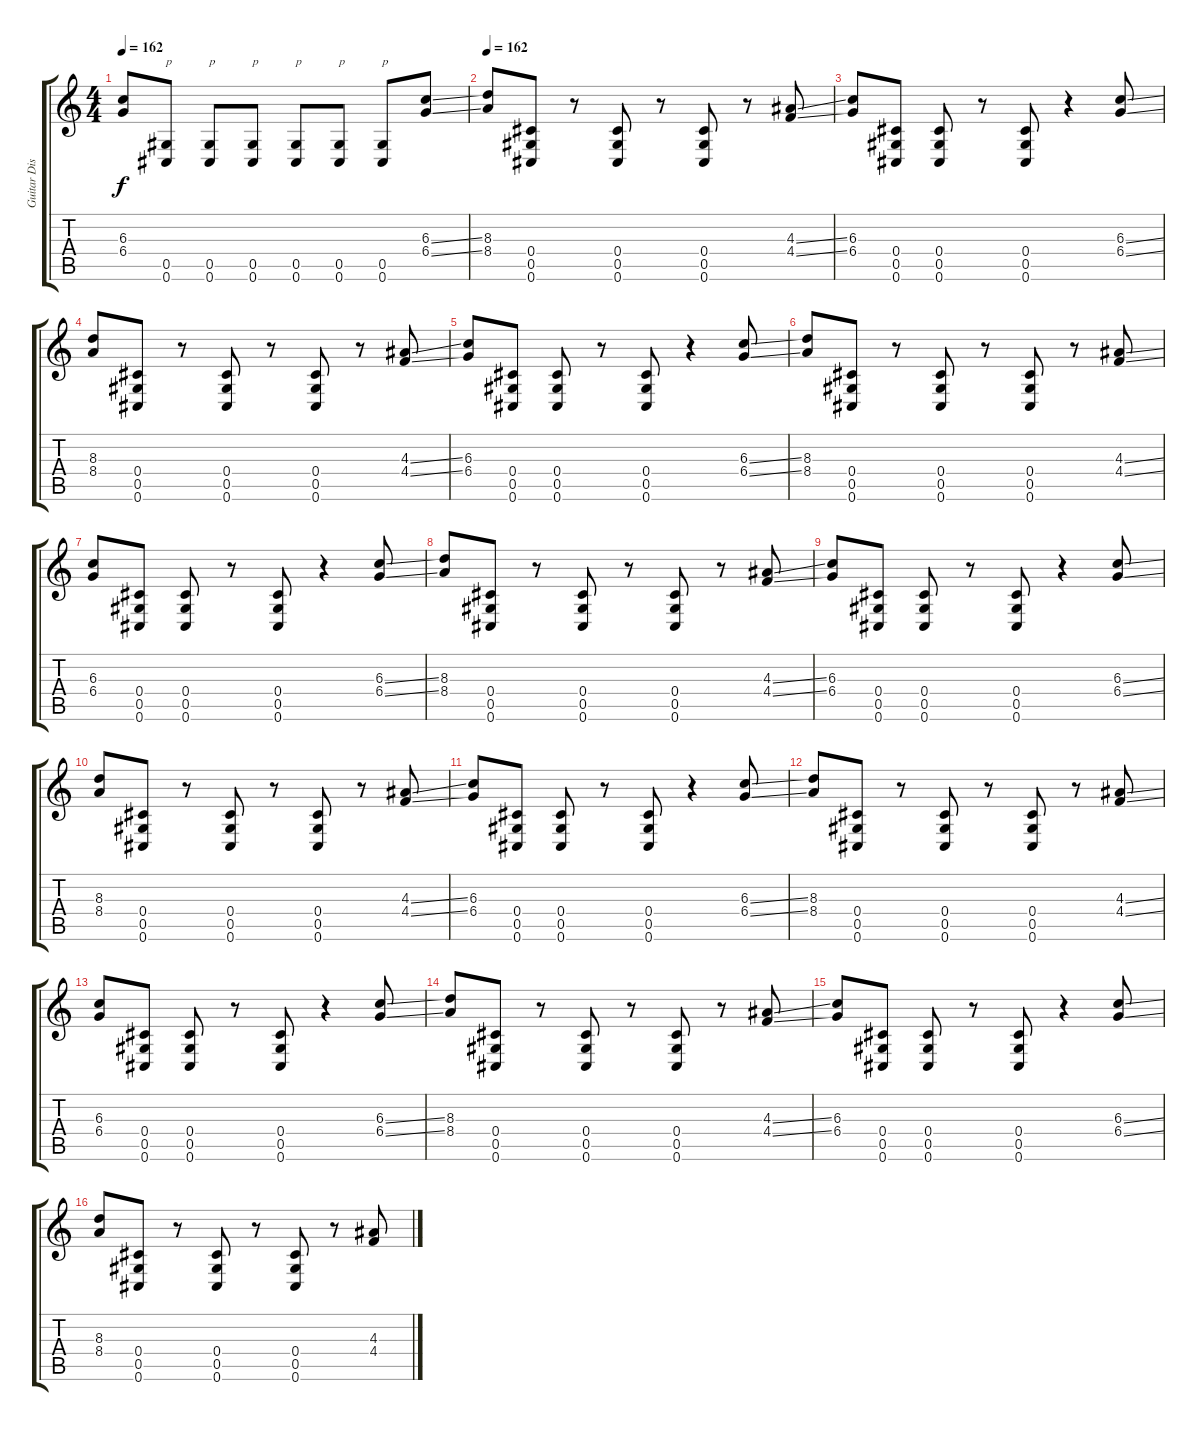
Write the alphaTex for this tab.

\track ("Guitar Disto 1" "Guitar Dis") {instrument distortionguitar}
\staff {score tabs}
\tuning (Eb4 Bb3 Gb3 Db3 Ab2 Db2) {hide}
\ts (4 4)
\tempo 162
\clef g2
\ks c
(6.3 6.4).8{dy f} (0.5 0.6).8{txt "p"} (0.5 0.6).8{txt "p"} (0.5 0.6).8{txt "p"} (0.5 0.6).8{txt "p"} (0.5 0.6).8{txt "p"} (0.5 0.6).8{txt "p"} (6.3{ss} 6.4{ss}).8 |
\tempo 162
(8.3 8.4).8{volume 10} (0.4 0.5 0.6).8 r.8 (0.4 0.5 0.6).8 r.8 (0.4 0.5 0.6).8 r.8 (4.3{ss} 4.4{ss}).8 |
(6.3 6.4).8 (0.4 0.5 0.6).8 (0.4 0.5 0.6).8 r.8 (0.4 0.5 0.6).8 r.4 (6.3{ss} 6.4{ss}).8 |
(8.3 8.4).8 (0.4 0.5 0.6).8 r.8 (0.4 0.5 0.6).8 r.8 (0.4 0.5 0.6).8 r.8 (4.3{ss} 4.4{ss}).8 |
(6.3 6.4).8 (0.4 0.5 0.6).8 (0.4 0.5 0.6).8 r.8 (0.4 0.5 0.6).8 r.4 (6.3{ss} 6.4{ss}).8 |
(8.3 8.4).8 (0.4 0.5 0.6).8 r.8 (0.4 0.5 0.6).8 r.8 (0.4 0.5 0.6).8 r.8 (4.3{ss} 4.4{ss}).8 |
(6.3 6.4).8 (0.4 0.5 0.6).8 (0.4 0.5 0.6).8 r.8 (0.4 0.5 0.6).8 r.4 (6.3{ss} 6.4{ss}).8 |
(8.3 8.4).8 (0.4 0.5 0.6).8 r.8 (0.4 0.5 0.6).8 r.8 (0.4 0.5 0.6).8 r.8 (4.3{ss} 4.4{ss}).8 |
(6.3 6.4).8 (0.4 0.5 0.6).8 (0.4 0.5 0.6).8 r.8 (0.4 0.5 0.6).8 r.4 (6.3{ss} 6.4{ss}).8 |
(8.3 8.4).8 (0.4 0.5 0.6).8 r.8 (0.4 0.5 0.6).8 r.8 (0.4 0.5 0.6).8 r.8 (4.3{ss} 4.4{ss}).8 |
(6.3 6.4).8 (0.4 0.5 0.6).8 (0.4 0.5 0.6).8 r.8 (0.4 0.5 0.6).8 r.4 (6.3{ss} 6.4{ss}).8 |
(8.3 8.4).8 (0.4 0.5 0.6).8 r.8 (0.4 0.5 0.6).8 r.8 (0.4 0.5 0.6).8 r.8 (4.3{ss} 4.4{ss}).8 |
(6.3 6.4).8 (0.4 0.5 0.6).8 (0.4 0.5 0.6).8 r.8 (0.4 0.5 0.6).8 r.4 (6.3{ss} 6.4{ss}).8 |
(8.3 8.4).8 (0.4 0.5 0.6).8 r.8 (0.4 0.5 0.6).8 r.8 (0.4 0.5 0.6).8 r.8 (4.3{ss} 4.4{ss}).8 |
(6.3 6.4).8 (0.4 0.5 0.6).8 (0.4 0.5 0.6).8 r.8 (0.4 0.5 0.6).8 r.4 (6.3{ss} 6.4{ss}).8 |
(8.3 8.4).8 (0.4 0.5 0.6).8 r.8 (0.4 0.5 0.6).8 r.8 (0.4 0.5 0.6).8 r.8 (4.3{ss} 4.4{ss}).8
